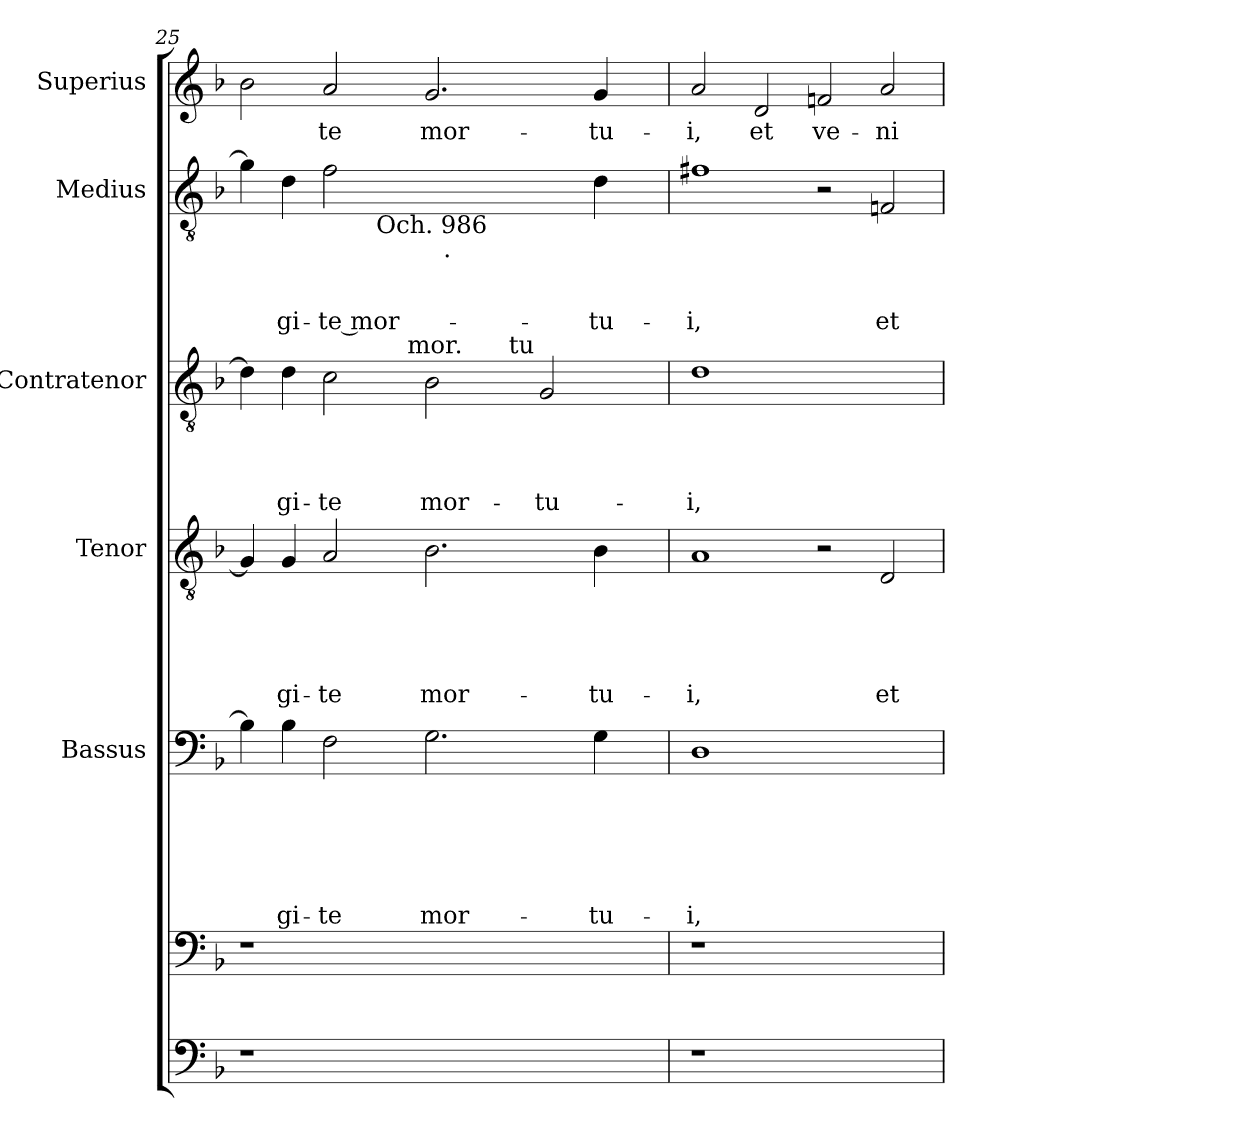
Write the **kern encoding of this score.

**kern	**kern	**kern	**text	**text	**text	**text	**text	**text	**kern	**text	**text	**text	**text	**text	**kern	**text	**text	**text	**text	**kern	**text	**text	**text	**kern	**text
*part7	*part6	*part5	*part5	*part5	*part5	*part5	*part5	*part5	*part4	*part4	*part4	*part4	*part4	*part4	*part3	*part3	*part3	*part3	*part3	*part2	*part2	*part2	*part2	*part1	*part1
*staff7	*staff6	*staff5	*staff5	*staff5	*staff5	*staff5	*staff5	*staff5	*staff4	*staff4	*staff4	*staff4	*staff4	*staff4	*staff3	*staff3	*staff3	*staff3	*staff3	*staff2	*staff2	*staff2	*staff2	*staff1	*staff1
*	*	*I"Bassus	*	*	*	*	*	*	*I"Tenor	*	*	*	*	*	*I"Contratenor	*	*	*	*	*I"Medius	*	*	*	*I"Superius	*
*clefF4	*clefF4	*clefF4	*	*	*	*	*	*	*clefGv2	*	*	*	*	*	*clefGv2	*	*	*	*	*clefGv2	*	*	*	*clefG2	*
*k[b-]	*k[b-]	*k[b-]	*	*	*	*	*	*	*k[b-]	*	*	*	*	*	*k[b-]	*	*	*	*	*k[b-]	*	*	*	*k[b-]	*
*F:	*F:	*F:	*	*	*	*	*	*	*F:	*	*	*	*	*	*F:	*	*	*	*	*F:	*	*	*	*F:	*
=25	=25	=25	=25	=25	=25	=25	=25	=25	=25	=25	=25	=25	=25	=25	=25	=25	=25	=25	=25	=25	=25	=25	=25	=25	=25
*	*	*	*	*	*	*	*	*	*	*	*	*	*	*	*^	*	*	*	*	*^	*	*	*	*	*
*	*	*	*	*	*	*	*	*	*	*	*	*	*	*	*	*^	*	*	*	*	*	*^	*	*	*	*	*
*	*	*	*	*	*	*	*	*	*	*	*	*	*	*	*	*	*^	*	*	*	*	*	*	*	*	*	*	*	*
1r	1r	4B-\]	.	.	.	.	.	.	4G/]	.	.	.	.	.	4d\]	2...ryy	1ryy	1ryy	.	.	.	.	4g\]	2ryy	1ryy	.	.	.	2b-\	.
!	!	!	!	!	!	!	!	!LO:LY:b	!	!	!	!	!	!LO:LY:b	!	!	!	!	!	!	!	!LO:LY:b	!	!	!	!	!	!LO:LY:b	!	!
.	.	4B-\	.	.	.	.	.	-gi-	4G/	.	.	.	.	-gi-	4d\	.	.	.	.	.	.	-gi-	4d\	.	.	.	.	-gi-	.	.
!	!	!	!	!	!	!	!	!LO:LY:b	!	!	!	!	!	!LO:LY:b	!	!	!	!	!	!	!	!LO:LY:b	!	!	!	!	!	!LO:LY:b	!	!LO:LY:b
.	.	2F\	.	.	.	.	.	-te	2A/	.	.	.	.	-te	2c\	.	.	.	.	.	.	-te	2f\	4ryy	.	.	.	-te mor-	2a/	-te
.	.	.	.	.	.	.	.	.	.	.	.	.	.	.	.	.	.	.	.	.	.	.	.	32ryy	.	.	.	.	.	.
!	!	!	!	!	!	!	!	!	!	!	!	!	!	!	!	!	!	!	!	!	!	!	!	!LO:TX:b:t=Och. 986	!	!	!	!	!	!
.	.	.	.	.	.	.	.	.	.	.	.	.	.	.	.	.	.	.	.	.	.	.	.	1ryy	.	.	.	.	.	.
!	!	!	!	!	!	!	!	!	!	!	!	!	!	!	!	!LO:TX:a:t=mor	!	!	!	!	!	!	!	!	!	!	!	!	!	!
.	.	.	.	.	.	.	.	.	.	.	.	.	.	.	.	1ryy	.	.	.	.	.	.	.	.	.	.	.	.	.	.
!	!	!	!	!	!	!	!	!LO:LY:b	!	!	!	!	!	!LO:LY:b	!	!	!	!	!	!	!	!LO:LY:b	!	!	!	!	!	!	!	!LO:LY:b
1ryy	1ryy	2.G\	.	.	.	.	.	mor-	2.B-\	.	.	.	.	mor-	2B-\	.	16.ryy	4ryy	.	.	.	mor-	2.ryy	.	16ryy	.	.	.	2.g/	mor-
!	!	!	!	!	!	!	!	!	!	!	!	!	!	!	!	!	!	!	!	!	!	!	!	!	!LO:TX:b:t=.	!	!	!	!	!
.	.	.	.	.	.	.	.	.	.	.	.	.	.	.	.	.	.	.	.	.	.	.	.	.	2...ryy	.	.	.	.	.
!	!	!	!	!	!	!	!	!	!	!	!	!	!	!	!	!	!LO:TX:a:t=.	!	!	!	!	!	!	!	!	!	!	!	!	!
.	.	.	.	.	.	.	.	.	.	.	.	.	.	.	.	.	2ryy	.	.	.	.	.	.	.	.	.	.	.	.	.
.	.	.	.	.	.	.	.	.	.	.	.	.	.	.	.	.	.	16.ryy	.	.	.	.	.	.	.	.	.	.	.	.
!	!	!	!	!	!	!	!	!	!	!	!	!	!	!	!	!	!	!LO:TX:a:t=tu	!	!	!	!	!	!	!	!	!	!	!	!
.	.	.	.	.	.	.	.	.	.	.	.	.	.	.	.	.	.	2ryy	.	.	.	.	.	.	.	.	.	.	.	.
!	!	!	!	!	!	!	!	!	!	!	!	!	!	!	!	!	!	!	!	!	!	!LO:LY:b	!	!	!	!	!	!	!	!
.	.	.	.	.	.	.	.	.	.	.	.	.	.	.	2G/	.	.	.	.	.	.	-tu-	.	.	.	.	.	.	.	.
.	.	.	.	.	.	.	.	.	.	.	.	.	.	.	.	.	4ryy	.	.	.	.	.	.	.	.	.	.	.	.	.
!	!	!	!	!	!	!	!	!LO:LY:b	!	!	!	!	!	!LO:LY:b	!	!	!	!	!	!	!	!	!	!	!	!	!	!LO:LY:b	!	!LO:LY:b
.	.	4G\	.	.	.	.	.	-tu-	4B-\	.	.	.	.	-tu-	.	.	.	.	.	.	.	.	4d\	.	.	.	.	-tu-	4g/	-tu-
.	.	.	.	.	.	.	.	.	.	.	.	.	.	.	.	.	.	.	.	.	.	.	.	8..ryy	.	.	.	.	.	.
.	.	.	.	.	.	.	.	.	.	.	.	.	.	.	.	.	8ryy	8ryy	.	.	.	.	.	.	.	.	.	.	.	.
.	.	.	.	.	.	.	.	.	.	.	.	.	.	.	.	16ryy	.	.	.	.	.	.	.	.	.	.	.	.	.	.
.	.	.	.	.	.	.	.	.	.	.	.	.	.	.	.	.	32ryy	32ryy	.	.	.	.	.	.	.	.	.	.	.	.
=26	=26	=26	=26	=26	=26	=26	=26	=26	=26	=26	=26	=26	=26	=26	=26	=26	=26	=26	=26	=26	=26	=26	=26	=26	=26	=26	=26	=26	=26	=26
!	!	!	!	!	!	!	!	!LO:LY:b:rj	!	!	!	!	!	!LO:LY:b	!	!	!	!	!	!	!	!LO:LY:b:rj	!	!	!	!	!	!LO:LY:b	!	!LO:LY:b
*	*	*	*	*	*	*	*	*	*	*	*	*	*	*	*v	*v	*v	*v	*	*	*	*	*	*	*	*	*	*	*	*
*	*	*	*	*	*	*	*	*	*	*	*	*	*	*	*	*	*	*	*	*v	*v	*v	*	*	*	*	*
1r	1r	1D	.	.	.	.	.	-i,	1A	.	.	.	.	-i,	1d	.	.	.	-i,	1f#X	.	.	-i,	2a/	-i,
!	!	!	!	!	!	!	!	!	!	!	!	!	!	!	!	!	!	!	!	!	!	!	!	!	!LO:LY:b
.	.	.	.	.	.	.	.	.	.	.	.	.	.	.	.	.	.	.	.	.	.	.	.	2d/	et
!	!	!	!	!	!	!	!	!	!	!	!	!	!	!	!	!	!	!	!	!	!	!	!	!	!LO:LY:b
1ryy	1ryy	1ryy	.	.	.	.	.	.	2r	.	.	.	.	.	1ryy	.	.	.	.	2r	.	.	.	2fn/	ve-
!	!	!	!	!	!	!	!	!	!	!	!	!	!	!LO:LY:b	!	!	!	!	!	!	!	!	!LO:LY:b	!	!LO:LY:b
.	.	.	.	.	.	.	.	.	2D/	.	.	.	.	et	.	.	.	.	.	2Fni/	.	.	et	2a/	-ni-
=	=	=	=	=	=	=	=	=	=	=	=	=	=	=	=	=	=	=	=	=	=	=	=	=	=
*-	*-	*-	*-	*-	*-	*-	*-	*-	*-	*-	*-	*-	*-	*-	*-	*-	*-	*-	*-	*-	*-	*-	*-	*-	*-
